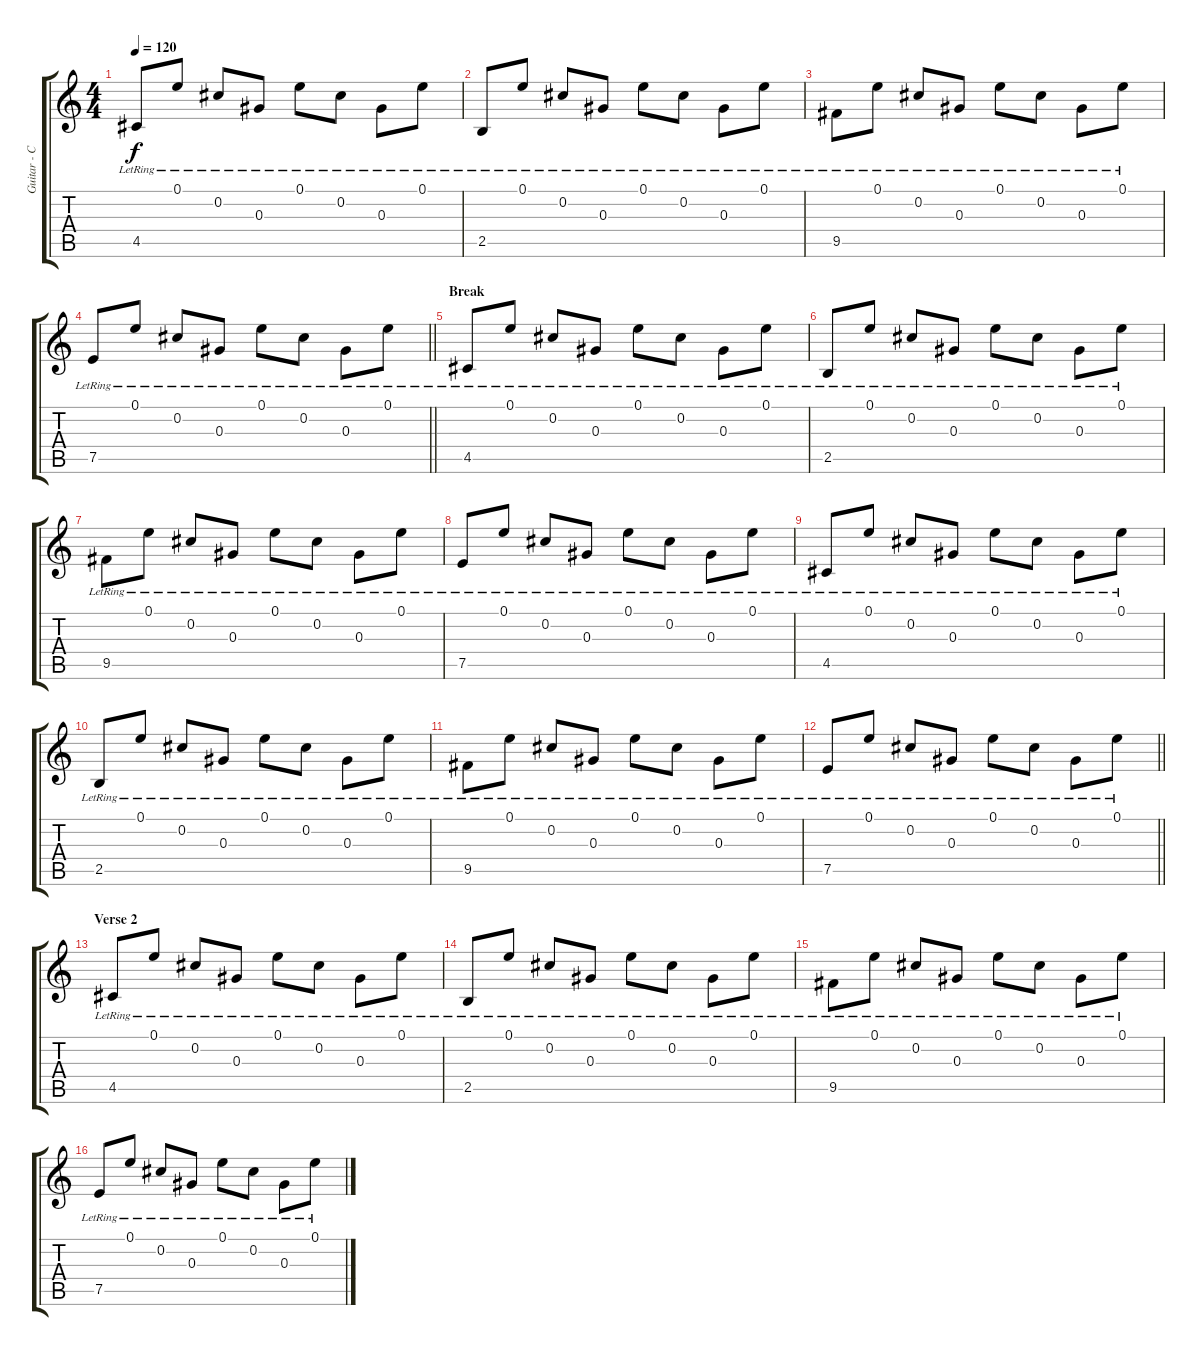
\track ("Guitar - Clean" "Guitar - C") {instrument acousticguitarsteel}
\staff {score tabs}
\tuning (E4 Db4 Ab3 D3 A2 E2) {hide}
\ts (4 4)
\tempo 120
\clef g2
\ks c
4.5{lr}.8{dy f} 0.1{lr}.8 0.2{lr}.8 0.3{lr}.8 0.1{lr}.8 0.2{lr}.8 0.3{lr}.8 0.1{lr}.8 |
2.5{lr}.8 0.1{lr}.8 0.2{lr}.8 0.3{lr}.8 0.1{lr}.8 0.2{lr}.8 0.3{lr}.8 0.1{lr}.8 |
9.5{lr}.8 0.1{lr}.8 0.2{lr}.8 0.3{lr}.8 0.1{lr}.8 0.2{lr}.8 0.3{lr}.8 0.1{lr}.8 |
\barLineRight lightlight
7.5{lr}.8 0.1{lr}.8 0.2{lr}.8 0.3{lr}.8 0.1{lr}.8 0.2{lr}.8 0.3{lr}.8 0.1{lr}.8 |
\section ("" "Break")
4.5{lr}.8 0.1{lr}.8 0.2{lr}.8 0.3{lr}.8 0.1{lr}.8 0.2{lr}.8 0.3{lr}.8 0.1{lr}.8 |
2.5{lr}.8 0.1{lr}.8 0.2{lr}.8 0.3{lr}.8 0.1{lr}.8 0.2{lr}.8 0.3{lr}.8 0.1{lr}.8 |
9.5{lr}.8 0.1{lr}.8 0.2{lr}.8 0.3{lr}.8 0.1{lr}.8 0.2{lr}.8 0.3{lr}.8 0.1{lr}.8 |
7.5{lr}.8 0.1{lr}.8 0.2{lr}.8 0.3{lr}.8 0.1{lr}.8 0.2{lr}.8 0.3{lr}.8 0.1{lr}.8 |
4.5{lr}.8 0.1{lr}.8 0.2{lr}.8 0.3{lr}.8 0.1{lr}.8 0.2{lr}.8 0.3{lr}.8 0.1{lr}.8 |
2.5{lr}.8 0.1{lr}.8 0.2{lr}.8 0.3{lr}.8 0.1{lr}.8 0.2{lr}.8 0.3{lr}.8 0.1{lr}.8 |
9.5{lr}.8 0.1{lr}.8 0.2{lr}.8 0.3{lr}.8 0.1{lr}.8 0.2{lr}.8 0.3{lr}.8 0.1{lr}.8 |
\barLineRight lightlight
7.5{lr}.8 0.1{lr}.8 0.2{lr}.8 0.3{lr}.8 0.1{lr}.8 0.2{lr}.8 0.3{lr}.8 0.1{lr}.8 |
\section ("" "Verse 2")
4.5{lr}.8 0.1{lr}.8 0.2{lr}.8 0.3{lr}.8 0.1{lr}.8 0.2{lr}.8 0.3{lr}.8 0.1{lr}.8 |
2.5{lr}.8 0.1{lr}.8 0.2{lr}.8 0.3{lr}.8 0.1{lr}.8 0.2{lr}.8 0.3{lr}.8 0.1{lr}.8 |
9.5{lr}.8 0.1{lr}.8 0.2{lr}.8 0.3{lr}.8 0.1{lr}.8 0.2{lr}.8 0.3{lr}.8 0.1{lr}.8 |
7.5{lr}.8 0.1{lr}.8 0.2{lr}.8 0.3{lr}.8 0.1{lr}.8 0.2{lr}.8 0.3{lr}.8 0.1{lr}.8
